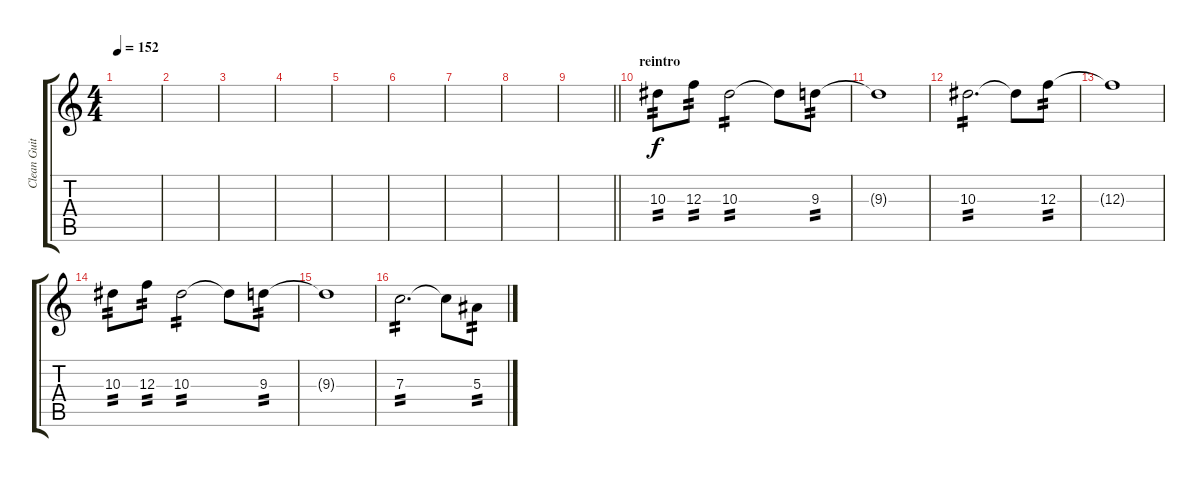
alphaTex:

\track ("Clean Guitar 2" "Clean Guit") {instrument electricguitarjazz}
\staff {score tabs}
\tuning (D4 A3 F3 C3 G2 C2) {hide}
\ts (4 4)
\tempo 152
\clef g2
\ks c
|
|
|
|
|
|
|
|
\barLineRight lightlight
|
\section ("" "reintro")
10.3.8{tp 2 volume 16 instrument electricguitarjazz} 12.3.8{tp 2} 10.3.2{tp 2} 10.3{t}.8 9.3.8{tp 2} |
9.3{t}.1 |
10.3.2{d tp 2} 10.3{t}.8 12.3.8{tp 2} |
12.3{t}.1 |
10.3.8{tp 2} 12.3.8{tp 2} 10.3.2{tp 2} 10.3{t}.8 9.3.8{tp 2} |
9.3{t}.1 |
7.3.2{d tp 2} 7.3{t}.8 5.3.8{tp 2}
